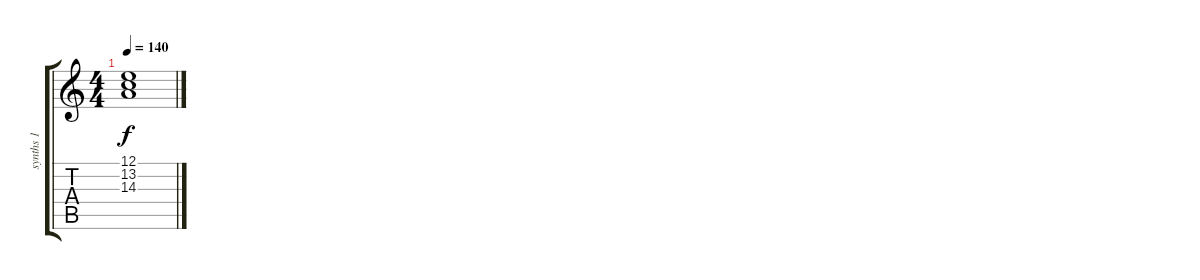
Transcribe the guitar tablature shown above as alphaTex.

\track ("synths 1" "synths 1") {instrument choiraahs}
\staff {score tabs}
\tuning (E4 B3 G3 D3 A2 E2) {hide}
\ts (4 4)
\tempo 140
\clef g2
\ks c
(12.1 13.2 14.3).1{dy f}
